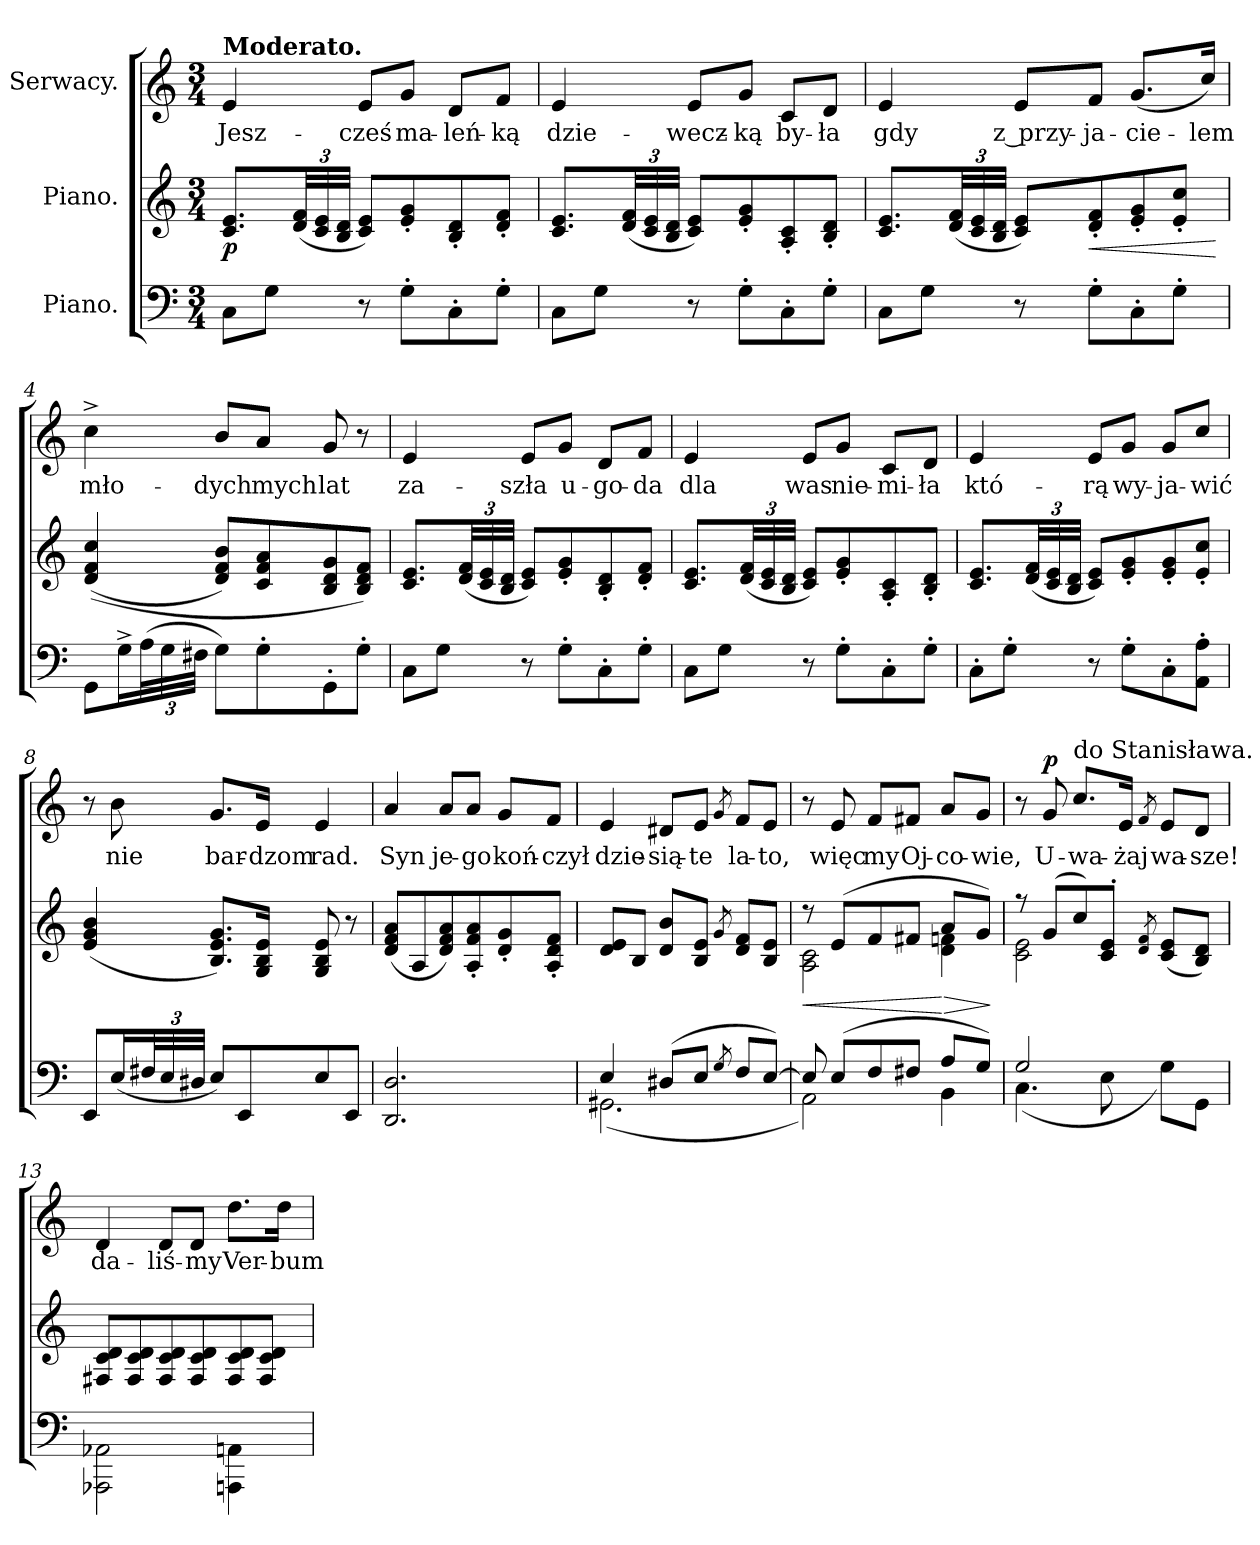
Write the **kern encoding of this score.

**kern	**kern	**dynam	**kern	**text	**dynam
*part3	*part2	*part2	*part1	*part1	*part1
*staff3	*staff2	*staff2	*staff1	*staff1	*staff1
*I"Piano.	*I"Piano.	*	*I"Serwacy.	*	*
*clefF4	*clefG2	*	*clefG2	*	*
*k[]	*k[]	*	*k[]	*	*
*C:	*C:	*	*C:	*	*
*M3/4	*M3/4	*	*M3/4	*	*
=1	=1	=1	=1	=1	=1
!	!	!	!LO:TX:a:B:t=Moderato.	!	!
8C\L	8.c/ 8.e/L	p	4e/	Jesz-	.
8G\J	.	.	.	.	.
.	(48d/ 48f/LL	.	.	.	.
.	48c/ 48e/	.	.	.	.
.	48B/ 48d/JJJ	.	.	.	.
8r	8c/ 8e/L)	.	8e/L	-cześ	.
8G'\L	8e'/ 8g'/	.	8g/J	ma-	.
8C'\	8B'/ 8d'/	.	8d/L	-leń-	.
8G'\J	8d'/ 8f'/J	.	8f/J	-ką	.
=2	=2	=2	=2	=2	=2
8C\L	8.c/ 8.e/L	.	4e/	dzie-	.
8G\J	.	.	.	.	.
.	(48d/ 48f/LL	.	.	.	.
.	48c/ 48e/	.	.	.	.
.	48B/ 48d/JJJ	.	.	.	.
8r	8c/ 8e/L)	.	8e/L	-wecz-	.
8G'\L	8e'/ 8g'/	.	8g/J	-ką	.
8C'\	8A'/ 8c'/	.	8c/L	by-	.
8G'\J	8B'/ 8d'/J	.	8d/J	-ła	.
=3	=3	=3	=3	=3	=3
8C\L	8.c/ 8.e/L	.	4e/	gdy	.
8G\J	.	.	.	.	.
.	(48d/ 48f/LL	.	.	.	.
.	48c/ 48e/	.	.	.	.
.	48B/ 48d/JJJ	.	.	.	.
8r	8c/ 8e/L)	.	8e/L	z przy-	.
!	!	!LO:HP:b	!	!	!
8G'\L	8d'/ 8f'/	<	8f/J	-ja-	.
8C'\	8e'/ 8g'/	.	(8.g/L	-cie-	.
8G'\J	8e'/ 8cc'/J	.	.	.	.
.	.	.	16cc/Jk)	-lem	.
.	.	[	.	.	.
=4	=4	=4	=4	=4	=4
8GG\L	(>(>4d/ 4f/ 4cc/	.	4cc^\	mło-	.
16G^\L	.	.	.	.	.
(48A\L	.	.	.	.	.
48G\	.	.	.	.	.
48F#X\JJJ	.	.	.	.	.
8G\L)	8d/ 8f/ 8b/L)	.	8b/L	-dych	.
8G'\	8c/ 8f/ 8a/	.	8a/J	mych	.
8GG'\	8B/ 8d/ 8g/	.	8g/	lat	.
8G'\J	8B/ 8d/ 8f/J)	.	8r	.	.
=5	=5	=5	=5	=5	=5
8C\L	8.c/ 8.e/L	.	4e/	za-	.
8G\J	.	.	.	.	.
.	(48d/ 48f/LL	.	.	.	.
.	48c/ 48e/	.	.	.	.
.	48B/ 48d/JJJ	.	.	.	.
8r	8c/ 8e/L)	.	8e/L	-szła	.
8G'\L	8e'/ 8g'/	.	8g/J	u-	.
8C'\	8B'/ 8d'/	.	8d/L	-go-	.
8G'\J	8d'/ 8f'/J	.	8f/J	-da	.
=6	=6	=6	=6	=6	=6
8C\L	8.c/ 8.e/L	.	4e/	dla	.
8G\J	.	.	.	.	.
.	(48d/ 48f/LL	.	.	.	.
.	48c/ 48e/	.	.	.	.
.	48B/ 48d/JJJ	.	.	.	.
8r	8c/ 8e/L)	.	8e/L	was	.
8G'\L	8e'/ 8g'/	.	8g/J	nie-	.
8C'\	8A'/ 8c'/	.	8c/L	-mi-	.
8G'\J	8B'/ 8d'/J	.	8d/J	-ła	.
=7	=7	=7	=7	=7	=7
8C'\L	8.c/ 8.e/L	.	4e/	któ-	.
8G'\J	.	.	.	.	.
.	(48d/ 48f/LL	.	.	.	.
.	48c/ 48e/	.	.	.	.
.	48B/ 48d/JJJ	.	.	.	.
8r	8c/ 8e/L)	.	8e/L	-rą	.
8G'\L	8e'/ 8g'/	.	8g/J	wy-	.
8C'\	8e'/ 8g'/	.	8g/L	-ja-	.
8AA'\ 8A'\J	8e'/ 8cc'/J	.	8cc/J	-wić	.
=8	=8	=8	=8	=8	=8
8EE/L	(>4e/ 4g/ 4b/	.	8r	.	.
(16E/L	.	.	8b\	nie	.
48F#X/L	.	.	.	.	.
48E/	.	.	.	.	.
48D#X/JJJ	.	.	.	.	.
8E/L)	8.B/ 8.e/ 8.g/L)	.	8.g/L	bar-	.
8EE/	.	.	.	.	.
.	16G/ 16B/ 16e/Jk	.	16e/Jk	-dzom	.
8E/	8G/ 8B/ 8e/	.	4e/	rad.	.
8EE/J	8r	.	.	.	.
=9	=9	=9	=9	=9	=9
2.DD/ 2.D/	(8d/ 8f/ 8a/L	.	4a/	Syn	.
.	8A/	.	.	.	.
.	8d/ 8f/ 8a/)	.	8a/L	je-	.
.	8A'/ 8f'/ 8a'/	.	8a/J	-go	.
.	8d'/ 8g'/	.	8g/L	koń-	.
.	8A'/ 8d'/ 8f'/J	.	8f/J	-czył	.
=10	=10	=10	=10	=10	=10
*^	*	*	*	*	*
4E/	(2.GG#X\	8d/ 8e/L	.	4e/	dzie-	.
.	.	8B/J	.	.	.	.
(8D#X/L	.	8d/ 8b/L	.	8d#X/L	-sią-	.
8E/J	.	8B/ 8e/J	.	8e/J	-te	.
8qG/	.	8qg/	.	8qg/	.	.
8F/L	.	8d/ 8f/L	.	8f/L	la-	.
[8E/J)	.	8B/ 8e/J	.	8e/J	-to,	.
=11	=11	=11	=11	=11	=11	=11
*	*	*^	*	*	*	*
!	!	!	!	!LO:HP:b	!	!	!
8E/]	2AA\)	8r	2A\ 2c\	<	8r	.	.
(8E/L	.	(8e/L	.	.	8e/	więc	.
8F/	.	8f/	.	.	8f/L	my	.
8F#X/J	.	8f#X/J	.	.	8f#X/J	Oj-	.
!	!	!	!	!LO:HP:n=1:b	!	!	!
8A/L	4BB\	8a/L	4d\ 4fn\	[ >	8a/L	-co-	.
8G/J)	.	8g/J)	.	.	8g/J	-wie,	.
*v	*v	*	*	*	*	*	*
*	*v	*v	*	*	*	*
.	.	]	.	.	.
=12	=12	=12	=12	=12	=12
*^	*^	*	*	*	*
2G/	(>4.C\	8rff	2c\ 2e\	.	8r	.	.
!	!	!	!	!	!	!	!LO:DY:a
.	.	(<8g/L	.	.	8g/	U-	p
!	!	!	!	!	!LO:TX:a:t=do Stanisława.	!	!
.	.	8cc/)	.	.	8.cc/L	-wa-	.
.	8E\	8c'/ 8e'/J	.	.	.	.	.
.	.	.	.	.	16e/Jk	-żaj	.
.	.	8qd/ 8qf/	.	.	8qf/	.	.
4rcyy	8G\L)	(8c/ 8e/L	4rcyy	.	8e/L	wa-	.
.	8GG\J	8B/ 8d/J)	.	.	8d/J	-sze!	.
*v	*v	*	*	*	*	*	*
*	*v	*v	*	*	*	*
=13	=13	=13	=13	=13	=13
2AAA-X\ 2AA-X\	8F#X/ 8c/ 8d/L	.	4d/	da-	.
.	8F#/ 8c/ 8d/	.	.	.	.
.	8F#/ 8c/ 8d/	.	8d/L	-liś-	.
.	8F#/ 8c/ 8d/	.	8d/J	-my	.
4AAAn\ 4AAn\	8F#/ 8c/ 8d/	.	8.dd\L	Ver-	.
.	8F#/ 8c/ 8d/J	.	.	.	.
.	.	.	16dd\Jk	-bum	.
=	=	=	=	=	=
*-	*-	*-	*-	*-	*-
